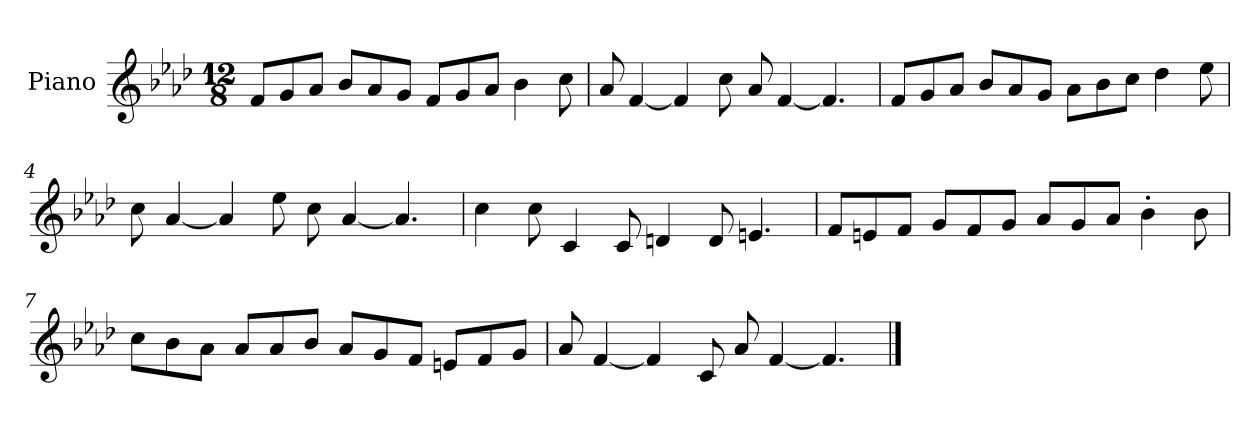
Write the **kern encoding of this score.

**kern
*part1
*staff1
*I"Piano
*I'Pno.
*clefG2
*k[b-e-a-d-]
*M12/8
*MM120
=1
8f/L
8g/
8a-/J
8b-/L
8a-/
8g/J
8f/L
8g/
8a-/J
4b-\
8cc\
=2
8a-/
[4f/
4f/]
8cc\
8a-/
[4f/
4.f/]
=3
8f/L
8g/
8a-/J
8b-/L
8a-/
8g/J
8a-\L
8b-\
8cc\J
4dd-\
8ee-\
=4
8cc\
[4a-/
4a-/]
8ee-\
8cc\
[4a-/
4.a-/]
!!LO:LB:g=z
=5
4cc\
8cc\
4c/
8c/
4dn/
8d/
4.en/
=6
8f/L
8en/
8f/J
8g/L
8f/
8g/J
8a-/L
8g/
8a-/J
4b-'\
8b-\
=7
8cc\L
8b-\
8a-\J
8a-/L
8a-/
8b-/J
8a-/L
8g/
8f/J
8en/L
8f/
8g/J
!!LO:LB:g=z
=8
8a-/
[4f/
4f/]
8c/
8a-/
[4f/
4.f/]
==
*-
